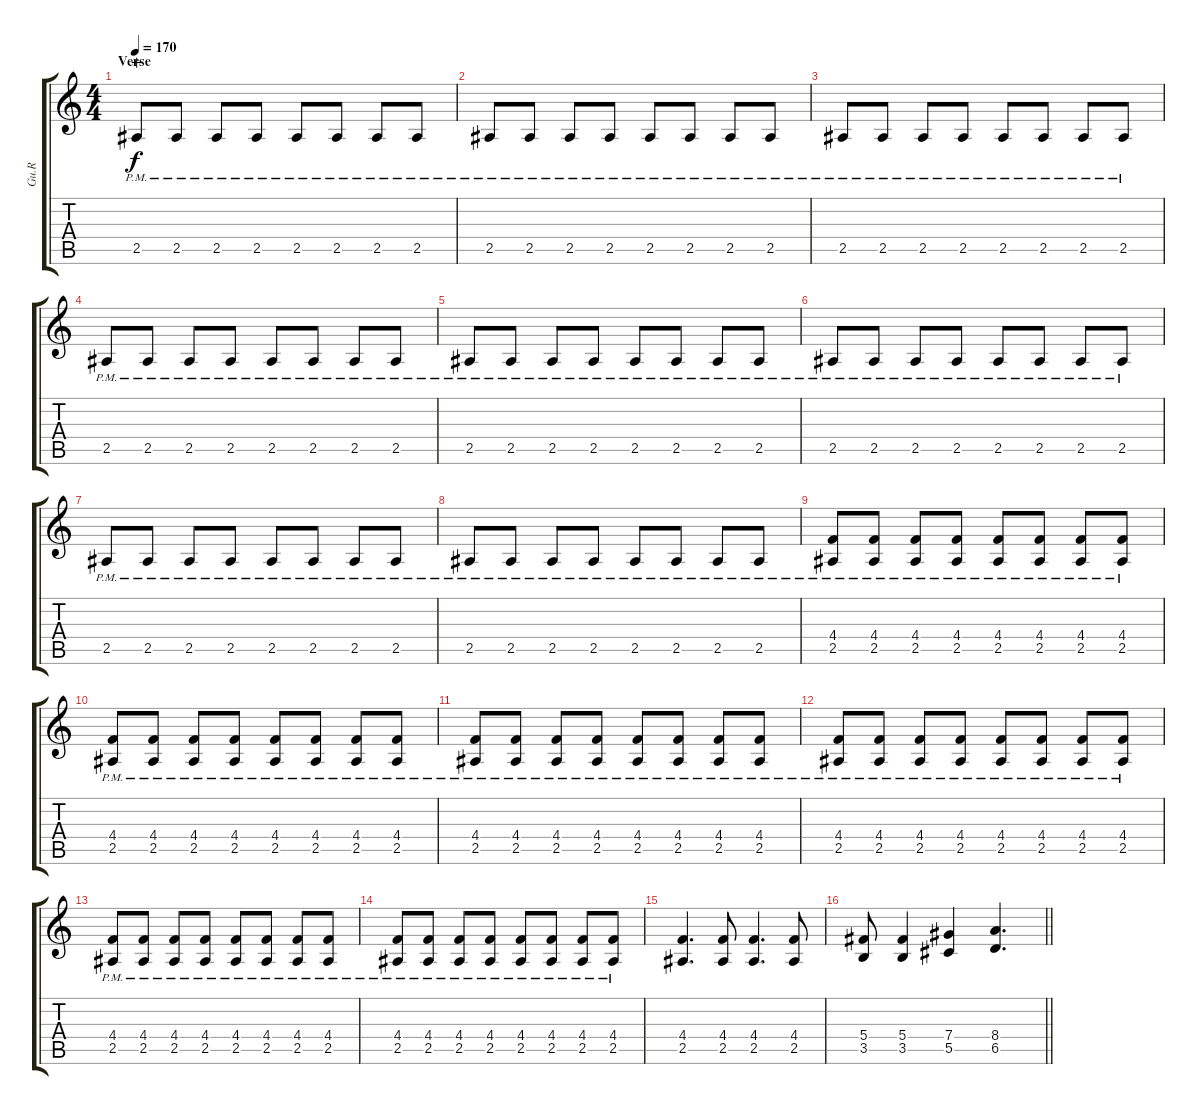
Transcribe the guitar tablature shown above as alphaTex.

\track ("Gu.R" "Gu.R") {instrument distortionguitar}
\staff {score tabs}
\tuning (Eb4 Bb3 Gb3 Db3 Ab2 Db2) {hide}
\ts (4 4)
\section ("" "Verse")
\tempo 170
\clef g2
\ks c
2.5{pm}.8{dy f wahc} 2.5{pm}.8 2.5{pm}.8 2.5{pm}.8 2.5{pm}.8 2.5{pm}.8 2.5{pm}.8 2.5{pm}.8 |
2.5{pm}.8 2.5{pm}.8 2.5{pm}.8 2.5{pm}.8 2.5{pm}.8 2.5{pm}.8 2.5{pm}.8 2.5{pm}.8 |
2.5{pm}.8 2.5{pm}.8 2.5{pm}.8 2.5{pm}.8 2.5{pm}.8 2.5{pm}.8 2.5{pm}.8 2.5{pm}.8 |
2.5{pm}.8 2.5{pm}.8 2.5{pm}.8 2.5{pm}.8 2.5{pm}.8 2.5{pm}.8 2.5{pm}.8 2.5{pm}.8 |
2.5{pm}.8 2.5{pm}.8 2.5{pm}.8 2.5{pm}.8 2.5{pm}.8 2.5{pm}.8 2.5{pm}.8 2.5{pm}.8 |
2.5{pm}.8 2.5{pm}.8 2.5{pm}.8 2.5{pm}.8 2.5{pm}.8 2.5{pm}.8 2.5{pm}.8 2.5{pm}.8 |
2.5{pm}.8 2.5{pm}.8 2.5{pm}.8 2.5{pm}.8 2.5{pm}.8 2.5{pm}.8 2.5{pm}.8 2.5{pm}.8 |
2.5{pm}.8 2.5{pm}.8 2.5{pm}.8 2.5{pm}.8 2.5{pm}.8 2.5{pm}.8 2.5{pm}.8 2.5{pm}.8 |
(4.4{pm} 2.5{pm}).8 (4.4{pm} 2.5{pm}).8 (4.4{pm} 2.5{pm}).8 (4.4{pm} 2.5{pm}).8 (4.4{pm} 2.5{pm}).8 (4.4{pm} 2.5{pm}).8 (4.4{pm} 2.5{pm}).8 (4.4{pm} 2.5{pm}).8 |
(4.4{pm} 2.5{pm}).8 (4.4{pm} 2.5{pm}).8 (4.4{pm} 2.5{pm}).8 (4.4{pm} 2.5{pm}).8 (4.4{pm} 2.5{pm}).8 (4.4{pm} 2.5{pm}).8 (4.4{pm} 2.5{pm}).8 (4.4{pm} 2.5{pm}).8 |
(4.4{pm} 2.5{pm}).8 (4.4{pm} 2.5{pm}).8 (4.4{pm} 2.5{pm}).8 (4.4{pm} 2.5{pm}).8 (4.4{pm} 2.5{pm}).8 (4.4{pm} 2.5{pm}).8 (4.4{pm} 2.5{pm}).8 (4.4{pm} 2.5{pm}).8 |
(4.4{pm} 2.5{pm}).8 (4.4{pm} 2.5{pm}).8 (4.4{pm} 2.5{pm}).8 (4.4{pm} 2.5{pm}).8 (4.4{pm} 2.5{pm}).8 (4.4{pm} 2.5{pm}).8 (4.4{pm} 2.5{pm}).8 (4.4{pm} 2.5{pm}).8 |
(4.4{pm} 2.5{pm}).8 (4.4{pm} 2.5{pm}).8 (4.4{pm} 2.5{pm}).8 (4.4{pm} 2.5{pm}).8 (4.4{pm} 2.5{pm}).8 (4.4{pm} 2.5{pm}).8 (4.4{pm} 2.5{pm}).8 (4.4{pm} 2.5{pm}).8 |
(4.4{pm} 2.5{pm}).8 (4.4{pm} 2.5{pm}).8 (4.4{pm} 2.5{pm}).8 (4.4{pm} 2.5{pm}).8 (4.4{pm} 2.5{pm}).8 (4.4{pm} 2.5{pm}).8 (4.4{pm} 2.5{pm}).8 (4.4{pm} 2.5{pm}).8 |
(4.4 2.5).4{d} (4.4 2.5).8 (4.4 2.5).4{d} (4.4 2.5).8 |
\barLineRight lightlight
(5.4 3.5).8 (5.4 3.5).4 (7.4 5.5).4 (8.4 6.5).4{d}
